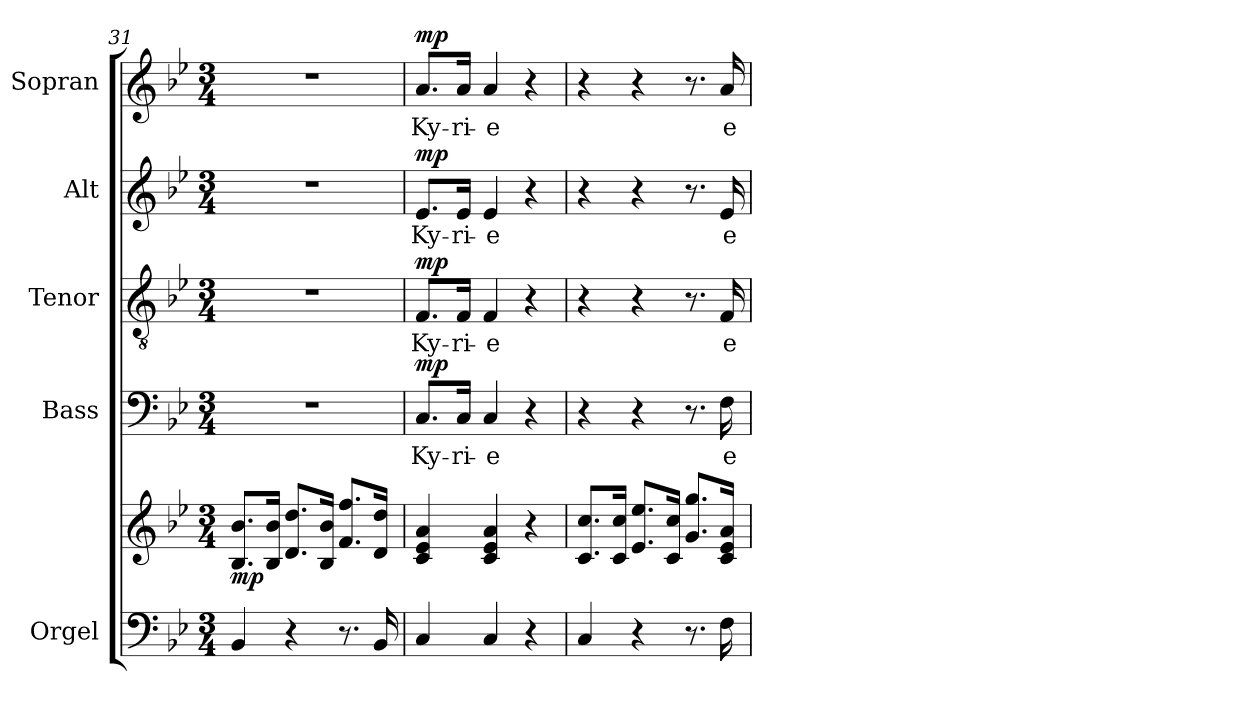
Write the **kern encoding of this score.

**kern	**kern	**dynam	**kern	**text	**dynam	**kern	**text	**dynam	**kern	**text	**dynam	**kern	**text	**dynam
*part5	*part5	*part5	*part4	*part4	*part4	*part3	*part3	*part3	*part2	*part2	*part2	*part1	*part1	*part1
*staff6	*staff5	*staff5/6	*staff4	*staff4	*staff4	*staff3	*staff3	*staff3	*staff2	*staff2	*staff2	*staff1	*staff1	*staff1
*I"Orgel	*	*	*I"Bass	*	*	*I"Tenor	*	*	*I"Alt	*	*	*I"Sopran	*	*
*I'Org.	*	*	*I'B.	*	*	*I'T.	*	*	*I'A.	*	*	*I'S.	*	*
*clefF4	*clefG2	*	*clefF4	*	*	*clefGv2	*	*	*clefG2	*	*	*clefG2	*	*
*k[b-e-]	*k[b-e-]	*	*k[b-e-]	*	*	*k[b-e-]	*	*	*k[b-e-]	*	*	*k[b-e-]	*	*
*B-:	*B-:	*	*B-:	*	*	*B-:	*	*	*B-:	*	*	*B-:	*	*
*M3/4	*M3/4	*	*M3/4	*	*	*M3/4	*	*	*M3/4	*	*	*M3/4	*	*
=31	=31	=31	=31	=31	=31	=31	=31	=31	=31	=31	=31	=31	=31	=31
!	!	!LO:DY:b	!	!	!	!	!	!	!	!	!	!	!	!
4BB-/	8.B-/ 8.b-/L	mp	2.r	.	.	2.r	.	.	2.r	.	.	2.r	.	.
.	16B-/ 16b-/Jk	.	.	.	.	.	.	.	.	.	.	.	.	.
4r	8.d/ 8.dd/L	.	.	.	.	.	.	.	.	.	.	.	.	.
.	16B-/ 16b-/Jk	.	.	.	.	.	.	.	.	.	.	.	.	.
8.r	8.f/ 8.ff/L	.	.	.	.	.	.	.	.	.	.	.	.	.
16BB-/	16d/ 16dd/Jk	.	.	.	.	.	.	.	.	.	.	.	.	.
=32	=32	=32	=32	=32	=32	=32	=32	=32	=32	=32	=32	=32	=32	=32
!	!	!	!	!LO:LY:b	!LO:DY:a	!	!LO:LY:b	!LO:DY:a	!	!LO:LY:b	!LO:DY:a	!	!LO:LY:b	!LO:DY:a
4C/	4c/ 4e-/ 4a/	.	8.C/L	Ky-	mp	8.F/L	Ky-	mp	8.e-/L	Ky-	mp	8.a/L	Ky-	mp
!	!	!	!	!LO:LY:b	!	!	!LO:LY:b	!	!	!LO:LY:b	!	!	!LO:LY:b	!
.	.	.	16C/Jk	-ri-	.	16F/Jk	-ri-	.	16e-/Jk	-ri-	.	16a/Jk	-ri-	.
!	!	!	!	!LO:LY:b	!	!	!LO:LY:b	!	!	!LO:LY:b	!	!	!LO:LY:b	!
4C/	4c/ 4e-/ 4a/	.	4C/	-e	.	4F/	-e	.	4e-/	-e	.	4a/	-e	.
4r	4r	.	4r	.	.	4r	.	.	4r	.	.	4r	.	.
=33	=33	=33	=33	=33	=33	=33	=33	=33	=33	=33	=33	=33	=33	=33
4C/	8.c/ 8.cc/L	.	4r	.	.	4r	.	.	4r	.	.	4r	.	.
.	16c/ 16cc/Jk	.	.	.	.	.	.	.	.	.	.	.	.	.
4r	8.e-/ 8.ee-/L	.	4r	.	.	4r	.	.	4r	.	.	4r	.	.
.	16c/ 16cc/Jk	.	.	.	.	.	.	.	.	.	.	.	.	.
8.r	8.g/ 8.gg/L	.	8.r	.	.	8.r	.	.	8.r	.	.	8.r	.	.
!	!	!	!	!LO:LY:b	!	!	!LO:LY:b	!	!	!LO:LY:b	!	!	!LO:LY:b	!
16F\	16c/ 16e-/ 16a/Jk	.	16F\	e-	.	16F/	e-	.	16e-/	e-	.	16a/	e-	.
=	=	=	=	=	=	=	=	=	=	=	=	=	=	=
*-	*-	*-	*-	*-	*-	*-	*-	*-	*-	*-	*-	*-	*-	*-
